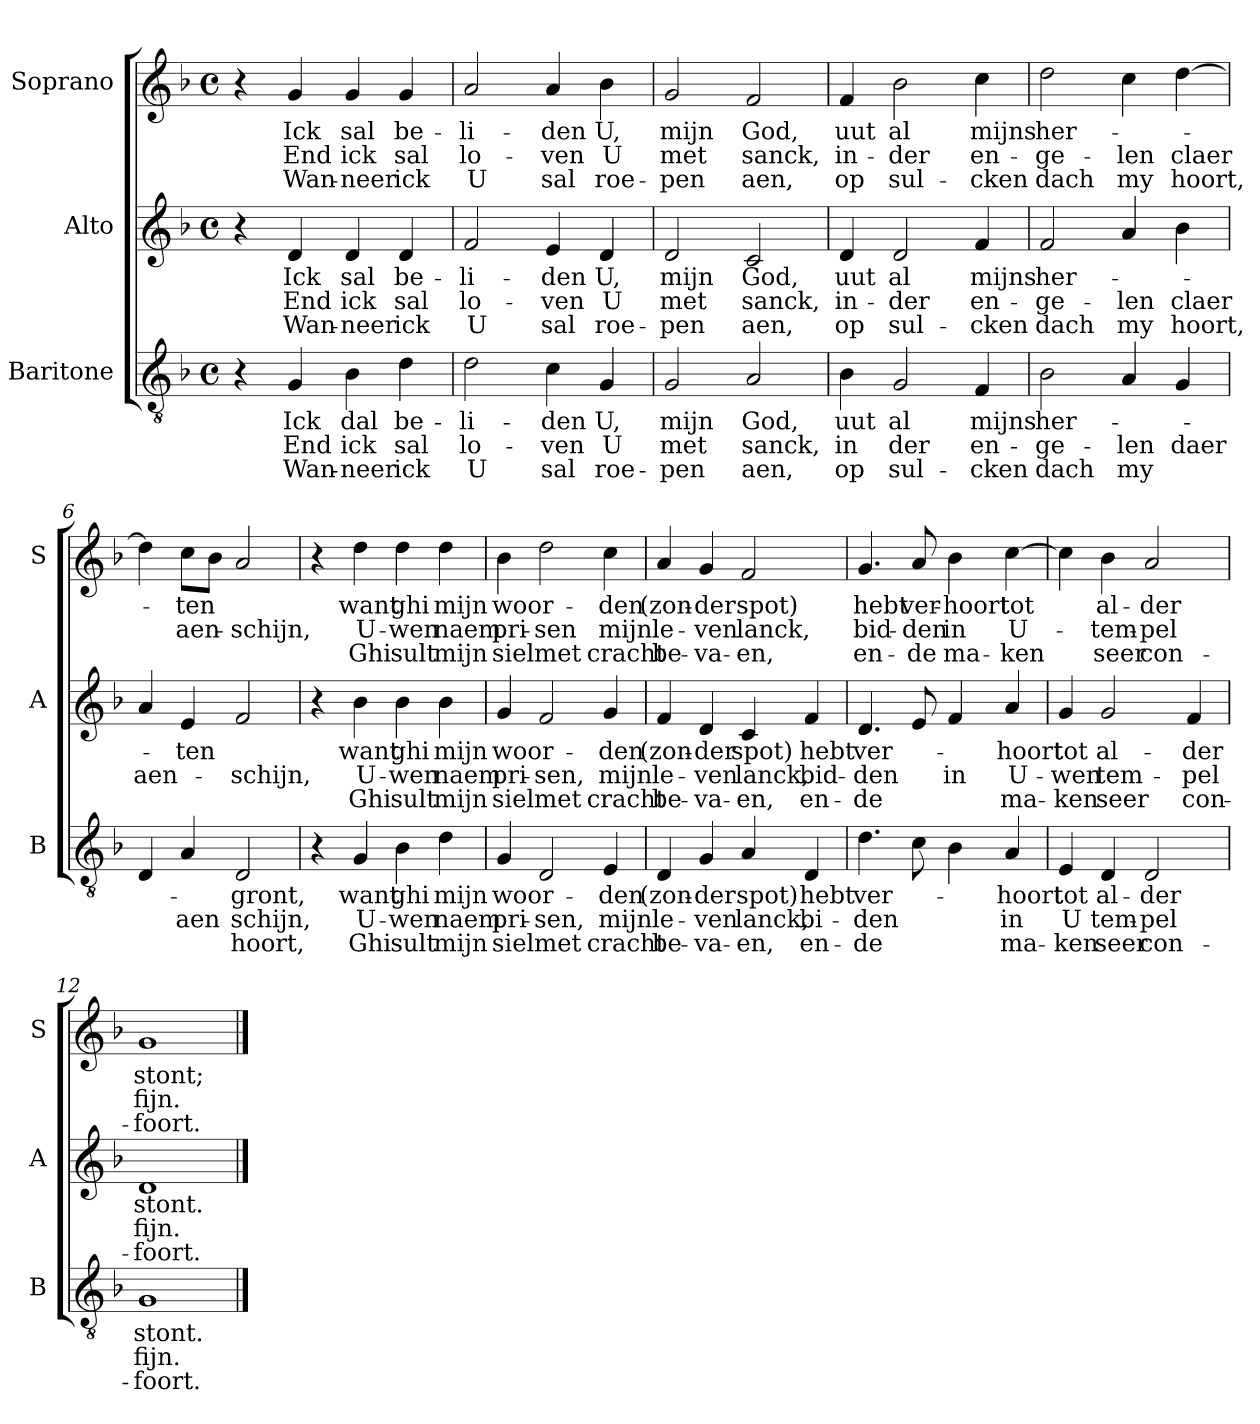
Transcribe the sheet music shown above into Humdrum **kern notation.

**kern	**text	**text	**text	**kern	**text	**text	**text	**kern	**text	**text	**text
*part3	*part3	*part3	*part3	*part2	*part2	*part2	*part2	*part1	*part1	*part1	*part1
*staff3	*staff3	*staff3	*staff3	*staff2	*staff2	*staff2	*staff2	*staff1	*staff1	*staff1	*staff1
*I"Baritone	*	*	*	*I"Alto	*	*	*	*I"Soprano	*	*	*
*I'B	*	*	*	*I'A	*	*	*	*I'S	*	*	*
*clefGv2	*	*	*	*clefG2	*	*	*	*clefG2	*	*	*
*k[b-]	*	*	*	*k[b-]	*	*	*	*k[b-]	*	*	*
*F:	*	*	*	*F:	*	*	*	*F:	*	*	*
*M4/4	*	*	*	*M4/4	*	*	*	*M4/4	*	*	*
*met(c)	*	*	*	*met(c)	*	*	*	*met(c)	*	*	*
=1	=1	=1	=1	=1	=1	=1	=1	=1	=1	=1	=1
4r	.	.	.	4r	.	.	.	4r	.	.	.
!	!LO:LY:b	!LO:LY:b	!LO:LY:b	!	!LO:LY:b	!LO:LY:b	!LO:LY:b	!	!LO:LY:b	!LO:LY:b	!LO:LY:b
4G/	Ick	End	Wan-	4d/	Ick	End	Wan-	4g/	Ick	End	Wan-
!	!LO:LY:b	!LO:LY:b	!LO:LY:b	!	!LO:LY:b	!LO:LY:b	!LO:LY:b	!	!LO:LY:b	!LO:LY:b	!LO:LY:b
4B-\	dal	ick	-neer	4d/	sal	ick	-neer	4g/	sal	ick	-neer
!	!LO:LY:b	!LO:LY:b	!LO:LY:b	!	!LO:LY:b	!LO:LY:b	!LO:LY:b	!	!LO:LY:b	!LO:LY:b	!LO:LY:b
4d\	be-	sal	ick	4d/	be-	sal	ick	4g/	be-	sal	ick
=2	=2	=2	=2	=2	=2	=2	=2	=2	=2	=2	=2
!	!LO:LY:b	!LO:LY:b	!LO:LY:b	!	!LO:LY:b	!LO:LY:b	!LO:LY:b	!	!LO:LY:b	!LO:LY:b	!LO:LY:b
2d\	-li-	lo-	U	2f/	-li-	lo-	U	2a/	-li-	lo-	U
!	!LO:LY:b	!LO:LY:b	!LO:LY:b	!	!LO:LY:b	!LO:LY:b	!LO:LY:b	!	!LO:LY:b	!LO:LY:b	!LO:LY:b
4c\	-den	-ven	sal	4e/	-den	-ven	sal	4a/	-den	-ven	sal
!	!LO:LY:b	!LO:LY:b	!LO:LY:b	!	!LO:LY:b	!LO:LY:b	!LO:LY:b	!	!LO:LY:b	!LO:LY:b	!LO:LY:b
4G/	U,	U	roe-	4d/	U,	U	roe-	4b-\	U,	U	roe-
=3	=3	=3	=3	=3	=3	=3	=3	=3	=3	=3	=3
!	!LO:LY:b	!LO:LY:b	!LO:LY:b	!	!LO:LY:b	!LO:LY:b	!LO:LY:b	!	!LO:LY:b	!LO:LY:b	!LO:LY:b
2G/	mijn	met	-pen	2d/	mijn	met	-pen	2g/	mijn	met	-pen
!	!LO:LY:b	!LO:LY:b	!LO:LY:b	!	!LO:LY:b	!LO:LY:b	!LO:LY:b	!	!LO:LY:b	!LO:LY:b	!LO:LY:b
2A/	God,	sanck,	aen,	2c/	God,	sanck,	aen,	2f/	God,	sanck,	aen,
=4	=4	=4	=4	=4	=4	=4	=4	=4	=4	=4	=4
!	!LO:LY:b	!LO:LY:b	!LO:LY:b	!	!LO:LY:b	!LO:LY:b	!LO:LY:b	!	!LO:LY:b	!LO:LY:b	!LO:LY:b
4B-\	uut	in	op	4d/	uut	in-	op	4f/	uut	in-	op
!	!LO:LY:b	!LO:LY:b	!LO:LY:b	!	!LO:LY:b	!LO:LY:b	!LO:LY:b	!	!LO:LY:b	!LO:LY:b	!LO:LY:b
2G/	al	der	sul-	2d/	al	-der	sul-	2b-\	al	-der	sul-
!	!LO:LY:b	!LO:LY:b	!LO:LY:b	!	!LO:LY:b	!LO:LY:b	!LO:LY:b	!	!LO:LY:b	!LO:LY:b	!LO:LY:b
4F/	mijns	en-	-cken	4f/	mijns	en-	-cken	4cc\	mijns	en-	-cken
!!LO:LB:g=z
=5	=5	=5	=5	=5	=5	=5	=5	=5	=5	=5	=5
!	!LO:LY:b	!LO:LY:b	!LO:LY:b	!	!LO:LY:b	!LO:LY:b	!LO:LY:b	!	!LO:LY:b	!LO:LY:b	!LO:LY:b
2B-\	her-	-ge-	dach	2f/	her-	-ge-	dach	2dd\	her-	-ge-	dach
!	!	!LO:LY:b	!LO:LY:b	!	!	!LO:LY:b	!LO:LY:b	!	!	!LO:LY:b	!LO:LY:b
4A/	.	-len	my	4a/	.	-len	my	4cc\	.	-len	my
!	!	!LO:LY:b	!	!	!	!LO:LY:b	!LO:LY:b	!	!	!LO:LY:b	!LO:LY:b
4G/	.	daer	.	4b-\	.	claer	hoort,	[4dd\	.	claer	hoort,
=6	=6	=6	=6	=6	=6	=6	=6	=6	=6	=6	=6
!	!	!	!	!	!	!LO:LY:b	!	!	!	!	!
4D/	.	.	.	4a/	.	aen-	.	4dd\]	.	.	.
!	!	!LO:LY:b	!	!	!LO:LY:b	!	!	!	!LO:LY:b	!LO:LY:b	!
4A/	.	aen	.	4e/	-ten	.	.	8cc\L	-ten	aen-	.
.	.	.	.	.	.	.	.	8b-\J	.	.	.
!	!LO:LY:b	!LO:LY:b	!LO:LY:b	!	!	!LO:LY:b	!	!	!	!LO:LY:b	!
2D/	gront,	schijn,	hoort,	2f/	.	-schijn,	.	2a/	.	-schijn,	.
=7	=7	=7	=7	=7	=7	=7	=7	=7	=7	=7	=7
4r	.	.	.	4r	.	.	.	4r	.	.	.
!	!LO:LY:b	!LO:LY:b	!LO:LY:b	!	!LO:LY:b	!LO:LY:b	!LO:LY:b	!	!LO:LY:b	!LO:LY:b	!LO:LY:b
4G/	want	U-	Ghi	4b-\	want	U-	Ghi	4dd\	want	U-	Ghi
!	!LO:LY:b	!LO:LY:b	!LO:LY:b	!	!LO:LY:b	!LO:LY:b	!LO:LY:b	!	!LO:LY:b	!LO:LY:b	!LO:LY:b
4B-\	ghi	-wen	sult	4b-\	ghi	-wen	sult	4dd\	ghi	-wen	sult
!	!LO:LY:b	!LO:LY:b	!LO:LY:b	!	!LO:LY:b	!LO:LY:b	!LO:LY:b	!	!LO:LY:b	!LO:LY:b	!LO:LY:b
4d\	mijn	naem	mijn	4b-\	mijn	naem	mijn	4dd\	mijn	naem	mijn
=8	=8	=8	=8	=8	=8	=8	=8	=8	=8	=8	=8
!	!LO:LY:b	!LO:LY:b	!LO:LY:b	!	!LO:LY:b	!LO:LY:b	!LO:LY:b	!	!LO:LY:b	!LO:LY:b	!LO:LY:b
4G/	woor-	pri-	siel	4g/	woor-	pri-	siel	4b-\	woor-	pri-	siel
!	!	!LO:LY:b	!LO:LY:b	!	!	!LO:LY:b	!LO:LY:b	!	!	!LO:LY:b	!LO:LY:b
2D/	.	-sen,	met	2f/	.	-sen,	met	2dd\	.	-sen	met
!	!LO:LY:b	!LO:LY:b	!LO:LY:b	!	!LO:LY:b	!LO:LY:b	!LO:LY:b	!	!LO:LY:b	!LO:LY:b	!LO:LY:b
4E/	-den	mijn	cracht	4g/	-den	mijn	cracht	4cc\	-den	mijn	cracht
!!LO:PB:g=z
=9	=9	=9	=9	=9	=9	=9	=9	=9	=9	=9	=9
!	!LO:LY:b	!LO:LY:b	!LO:LY:b	!	!LO:LY:b	!LO:LY:b	!LO:LY:b	!	!LO:LY:b	!LO:LY:b	!LO:LY:b
4D/	(zon-	le-	be-	4f/	(zon-	le-	be-	4a/	(zon-	le-	be-
!	!LO:LY:b	!LO:LY:b	!LO:LY:b	!	!LO:LY:b	!LO:LY:b	!LO:LY:b	!	!LO:LY:b	!LO:LY:b	!LO:LY:b
4G/	-der	-ven	-va-	4d/	-der	-ven	-va-	4g/	-der	-ven	-va-
!	!LO:LY:b	!LO:LY:b	!LO:LY:b	!	!LO:LY:b	!LO:LY:b	!LO:LY:b	!	!LO:LY:b	!LO:LY:b	!LO:LY:b
4A/	spot)	lanck,	-en,	4c/	spot)	lanck,	-en,	2f/	spot)	lanck,	-en,
!	!LO:LY:b	!LO:LY:b	!LO:LY:b	!	!LO:LY:b	!LO:LY:b	!LO:LY:b	!	!	!	!
4D/	hebt	bi-	en-	4f/	hebt	bid-	en-	.	.	.	.
=10	=10	=10	=10	=10	=10	=10	=10	=10	=10	=10	=10
!	!LO:LY:b	!LO:LY:b	!LO:LY:b	!	!LO:LY:b	!LO:LY:b	!LO:LY:b	!	!LO:LY:b	!LO:LY:b	!LO:LY:b
4.d\	ver-	-den	-de	4.d/	ver-	-den	-de	4.g/	hebt	bid-	en-
!	!	!	!	!	!	!	!	!	!LO:LY:b	!LO:LY:b	!LO:LY:b
8c\	.	.	.	8e/	.	.	.	8a/	ver-	-den	-de
!	!	!	!	!	!	!LO:LY:b	!	!	!LO:LY:b	!LO:LY:b	!LO:LY:b
4B-\	.	.	.	4f/	.	in	.	4b-\	-hoort	in	ma-
!	!LO:LY:b	!LO:LY:b	!LO:LY:b	!	!LO:LY:b	!LO:LY:b	!LO:LY:b	!	!LO:LY:b	!LO:LY:b	!LO:LY:b
4A/	-hoort	in	ma-	4a/	-hoort	U-	ma-	[4cc\	tot	U-	-ken
=11	=11	=11	=11	=11	=11	=11	=11	=11	=11	=11	=11
!	!LO:LY:b	!LO:LY:b	!LO:LY:b	!	!LO:LY:b	!LO:LY:b	!LO:LY:b	!	!	!	!
4E/	tot	U	-ken	4g/	tot	-wen	-ken	4cc\]	.	.	.
!	!LO:LY:b	!LO:LY:b	!LO:LY:b	!	!LO:LY:b	!LO:LY:b	!LO:LY:b	!	!LO:LY:b	!LO:LY:b	!LO:LY:b
4D/	al-	tem-	seer	2g/	al-	tem-	seer	4b-\	al-	-tem-	seer
!	!LO:LY:b	!LO:LY:b	!LO:LY:b	!	!	!	!	!	!LO:LY:b	!LO:LY:b	!LO:LY:b
2D/	-der	-pel	con-	.	.	.	.	2a/	-der	-pel	con-
!	!	!	!	!	!LO:LY:b	!LO:LY:b	!LO:LY:b	!	!	!	!
.	.	.	.	4f/	-der	-pel	con-	.	.	.	.
=12	=12	=12	=12	=12	=12	=12	=12	=12	=12	=12	=12
!	!LO:LY:b	!LO:LY:b	!LO:LY:b	!	!LO:LY:b	!LO:LY:b	!LO:LY:b	!	!LO:LY:b	!LO:LY:b	!LO:LY:b
1G	stont.	fijn.	-foort.	1d	stont.	fijn.	-foort.	1g	stont;	fijn.	-foort.
==	==	==	==	==	==	==	==	==	==	==	==
*-	*-	*-	*-	*-	*-	*-	*-	*-	*-	*-	*-
